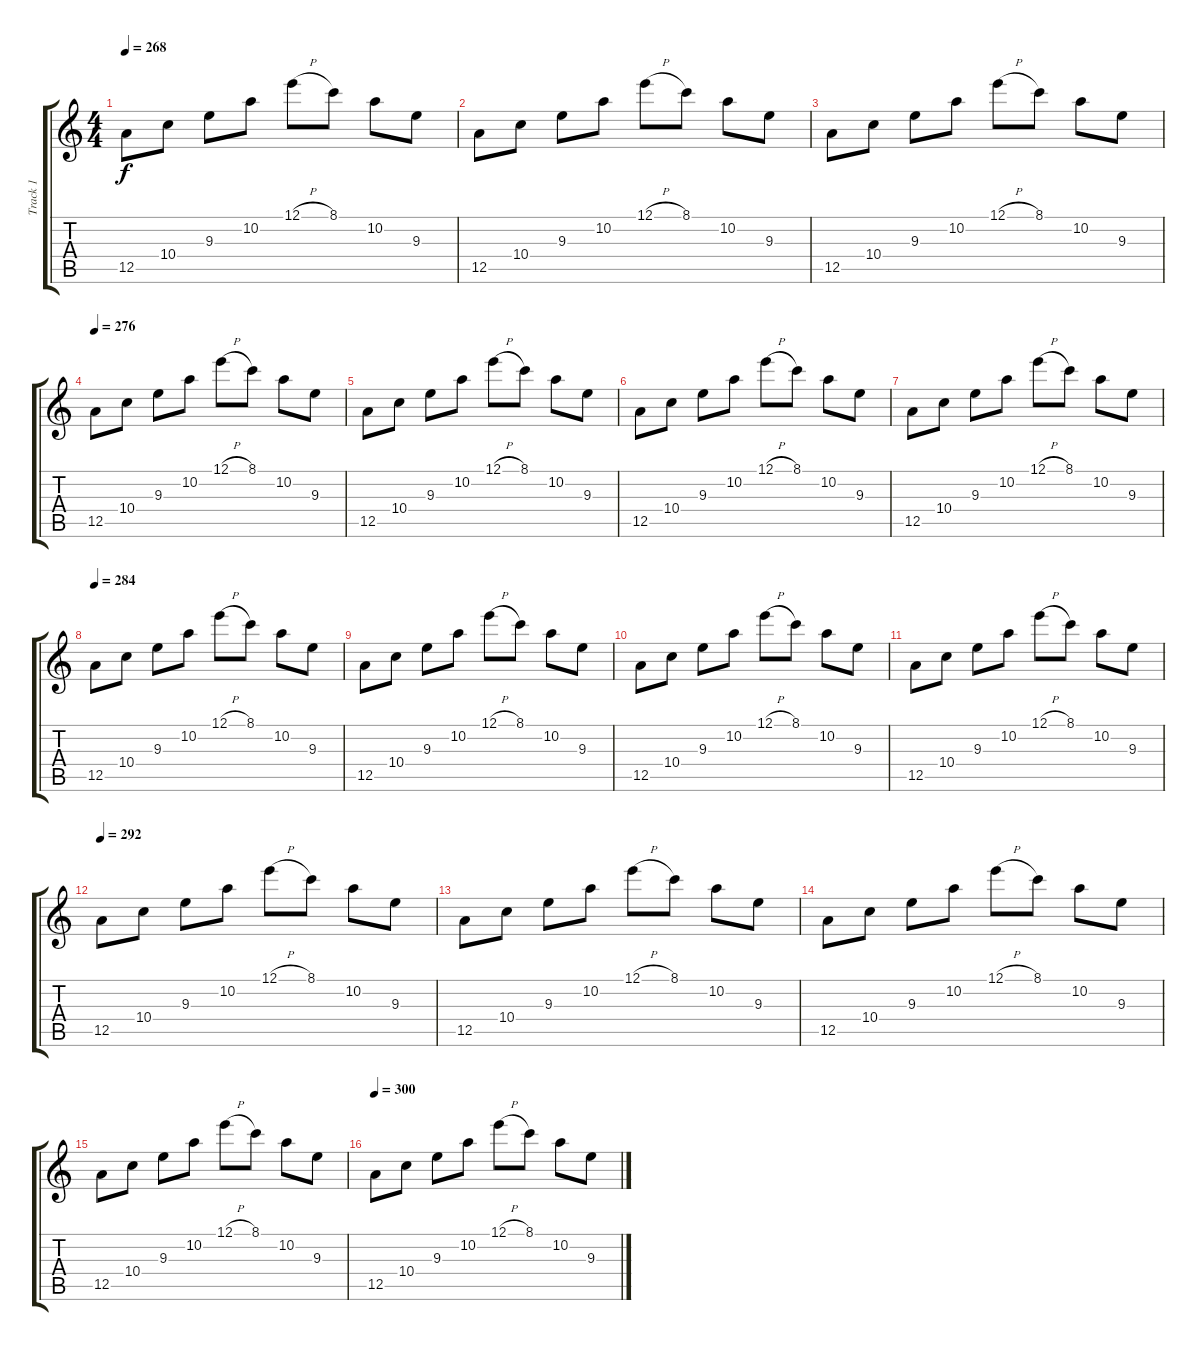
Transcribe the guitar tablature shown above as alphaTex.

\track ("Track 1" "Track 1") {instrument acousticguitarsteel}
\staff {score tabs}
\tuning (E4 B3 G3 D3 A2 E2) {hide}
\ts (4 4)
\tempo 268
\clef g2
\ks c
12.5.8{dy f} 10.4.8 9.3.8 10.2.8 12.1{h}.8 8.1.8 10.2.8 9.3.8 |
12.5.8 10.4.8 9.3.8 10.2.8 12.1{h}.8 8.1.8 10.2.8 9.3.8 |
12.5.8 10.4.8 9.3.8 10.2.8 12.1{h}.8 8.1.8 10.2.8 9.3.8 |
\tempo 276
12.5.8 10.4.8 9.3.8 10.2.8 12.1{h}.8 8.1.8 10.2.8 9.3.8 |
12.5.8 10.4.8 9.3.8 10.2.8 12.1{h}.8 8.1.8 10.2.8 9.3.8 |
12.5.8 10.4.8 9.3.8 10.2.8 12.1{h}.8 8.1.8 10.2.8 9.3.8 |
12.5.8 10.4.8 9.3.8 10.2.8 12.1{h}.8 8.1.8 10.2.8 9.3.8 |
\tempo 284
12.5.8 10.4.8 9.3.8 10.2.8 12.1{h}.8 8.1.8 10.2.8 9.3.8 |
12.5.8 10.4.8 9.3.8 10.2.8 12.1{h}.8 8.1.8 10.2.8 9.3.8 |
12.5.8 10.4.8 9.3.8 10.2.8 12.1{h}.8 8.1.8 10.2.8 9.3.8 |
12.5.8 10.4.8 9.3.8 10.2.8 12.1{h}.8 8.1.8 10.2.8 9.3.8 |
\tempo 292
12.5.8 10.4.8 9.3.8 10.2.8 12.1{h}.8 8.1.8 10.2.8 9.3.8 |
12.5.8 10.4.8 9.3.8 10.2.8 12.1{h}.8 8.1.8 10.2.8 9.3.8 |
12.5.8 10.4.8 9.3.8 10.2.8 12.1{h}.8 8.1.8 10.2.8 9.3.8 |
12.5.8 10.4.8 9.3.8 10.2.8 12.1{h}.8 8.1.8 10.2.8 9.3.8 |
\tempo 300
12.5.8 10.4.8 9.3.8 10.2.8 12.1{h}.8 8.1.8 10.2.8 9.3.8
